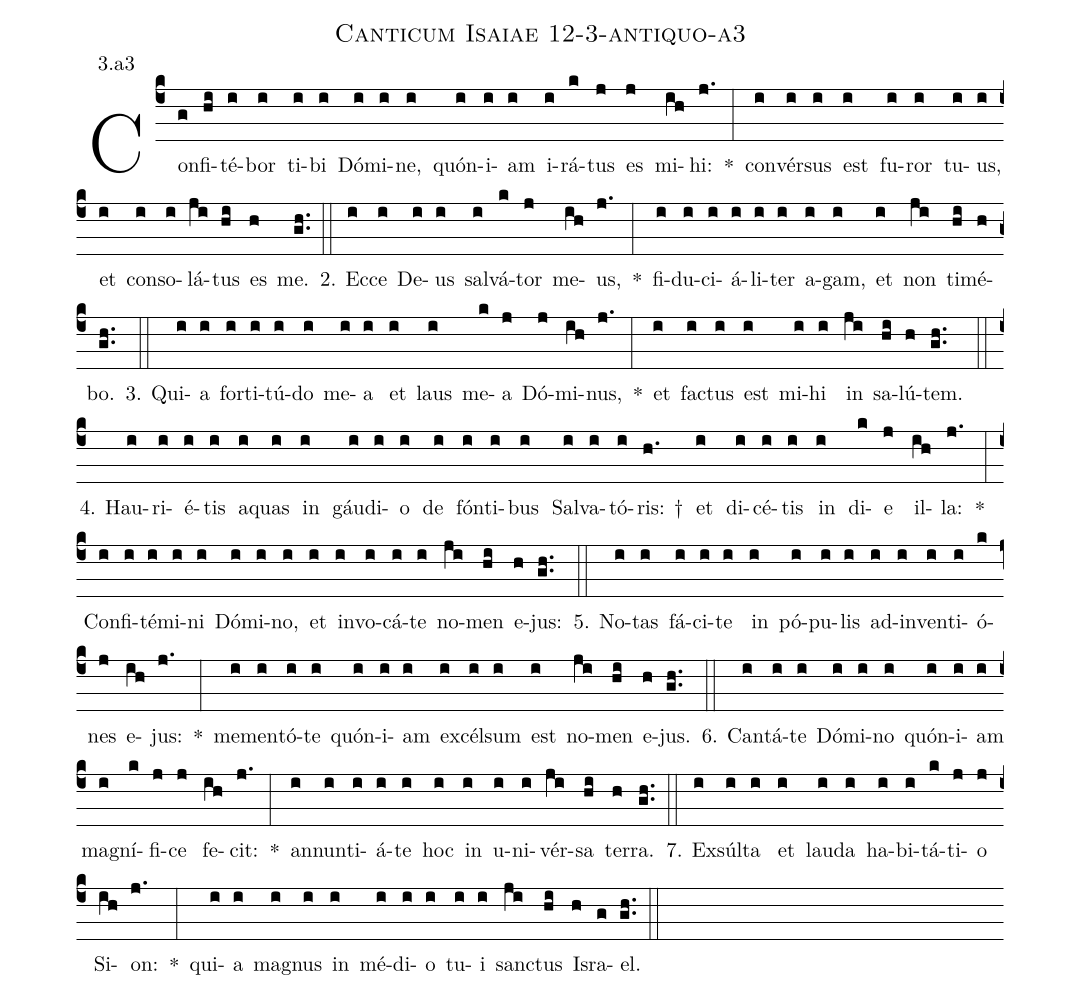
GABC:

name: Canticum Isaiae 12-3-antiquo-a3;
annotation: 3.a3;
%%
(c4)Con(g)fi(hi)té(i)bor(i) ti(i)bi(i) Dó(i)mi(i)ne,(i) quón(i)i(i)am(i) i(i)rá(k)tus(j) es(j) mi(ih)hi:(j.) *(:) con(i)vér(i)sus(i) est(i) fu(i)ror(i) tu(i)us,(i) et(i) con(i)so(i)lá(ji)tus(hi) es(h) me.(gh..) (::)
2. Ec(i)ce(i) De(i)us(i) sal(i)vá(k)tor(j) me(ih)us,(j.) *(:) fi(i)du(i)ci(i)á(i)li(i)ter(i) a(i)gam,(i) et(i) non(ji) ti(hi)mé(h)bo.(gh..) (::)
3. Qui(i)a(i) for(i)ti(i)tú(i)do(i) me(i)a(i) et(i) laus(i) me(k)a(j) Dó(j)mi(ih)nus,(j.) *(:) et(i) fac(i)tus(i) est(i) mi(i)hi(i) in(ji) sa(hi)lú(h)tem.(gh..) (::)
4. Hau(i)ri(i)é(i)tis(i) a(i)quas(i) in(i) gáu(i)di(i)o(i) de(i) fón(i)ti(i)bus(i) Sal(i)va(i)tó(i)ris: †(h.) et(i) di(i)cé(i)tis(i) in(i) di(k)e(j) il(ih)la:(j.) *(:) Con(i)fi(i)té(i)mi(i)ni(i) Dó(i)mi(i)no,(i) et(i) in(i)vo(i)cá(i)te(i) no(ji)men(hi) e(h)jus:(gh..) (::)
5. No(i)tas(i) fá(i)ci(i)te(i) in(i) pó(i)pu(i)lis(i) ad(i)in(i)ven(i)ti(i)ó(k)nes(j) e(ih)jus:(j.) *(:) me(i)men(i)tó(i)te(i) quón(i)i(i)am(i) ex(i)cél(i)sum(i) est(i) no(ji)men(hi) e(h)jus.(gh..) (::)
6. Can(i)tá(i)te(i) Dó(i)mi(i)no(i) quón(i)i(i)am(i) ma(i)gní(k)fi(j)ce(j) fe(ih)cit:(j.) *(:) an(i)nun(i)ti(i)á(i)te(i) hoc(i) in(i) u(i)ni(i)vér(ji)sa(hi) ter(h)ra.(gh..) (::)
7. Ex(i)súl(i)ta(i) et(i) lau(i)da(i) ha(i)bi(i)tá(k)ti(j)o(j) Si(ih)on:(j.) *(:) qui(i)a(i) ma(i)gnus(i) in(i) mé(i)di(i)o(i) tu(i)i(i) sanc(ji)tus(hi) Is(h)ra(g)el.(gh..) (::)
